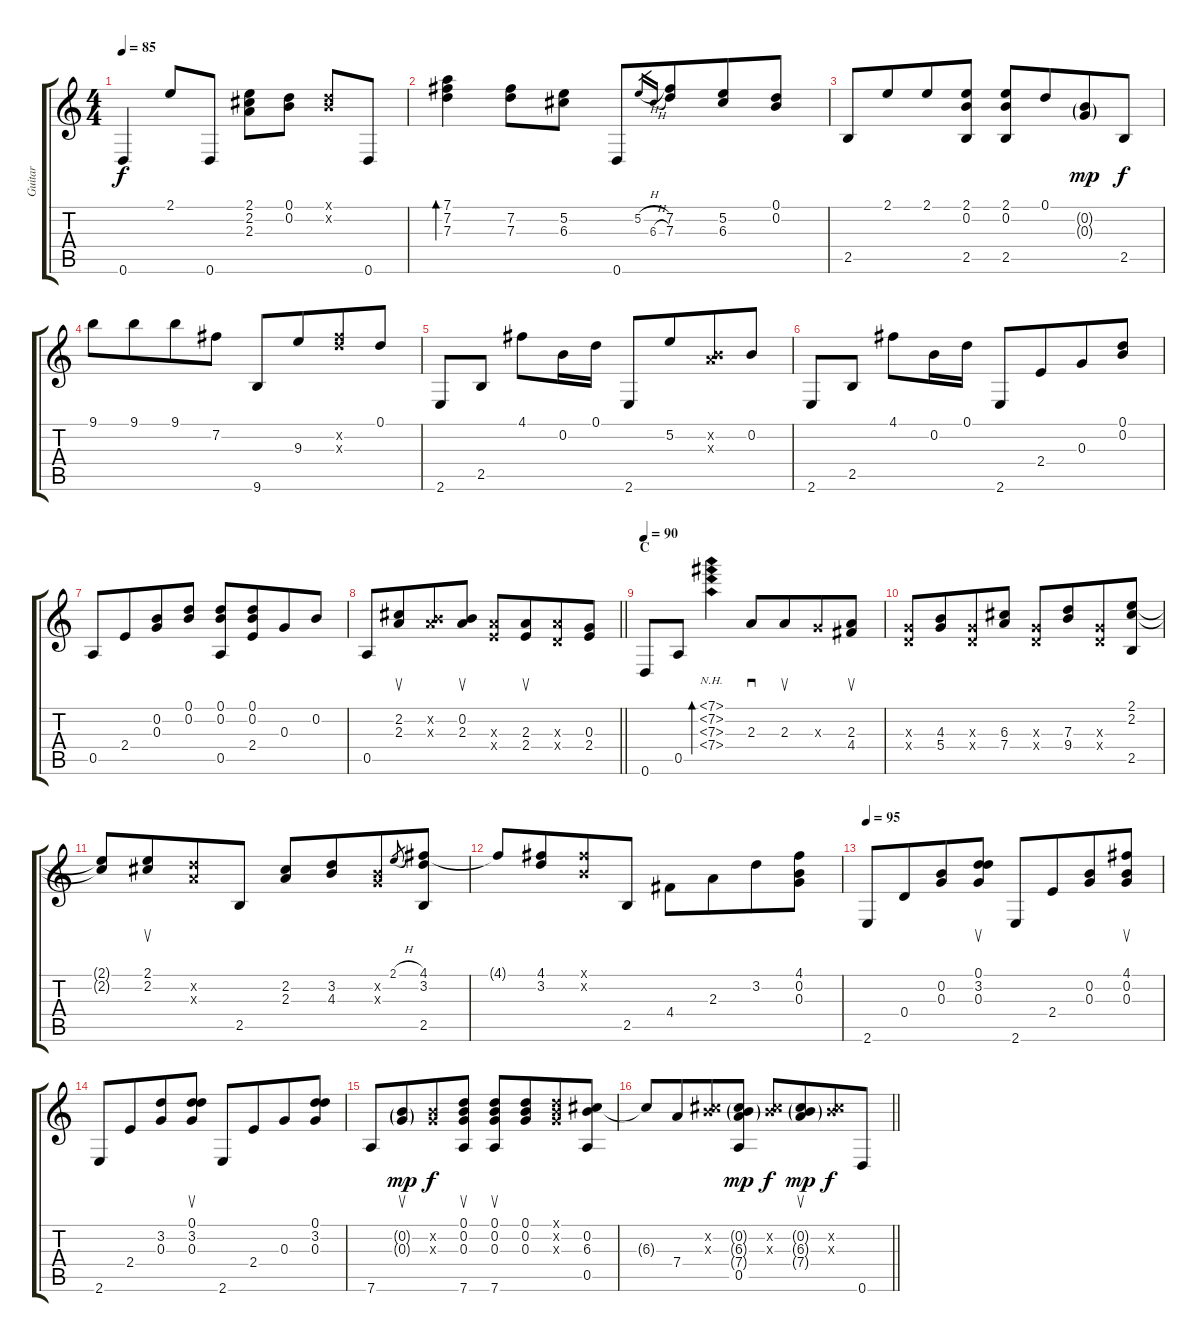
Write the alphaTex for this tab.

\track ("Guitar" "Guitar") {instrument acousticguitarsteel}
\staff {score tabs}
\tuning (D4 B3 G3 D3 A2 D2) {hide}
\ts (4 4)
\tempo 85
\clef g2
\ks c
0.6.4{dy f} 2.1.8 0.6.8 (2.1 2.2 2.3).8 (0.1 0.2).8 (0.1{x} 0.2{x}).8 0.6.8 |
(7.1 7.2 7.3).4{bd 240} (7.2 7.3).8 (5.2 6.3).8 0.6.8 5.2{h}.16{gr} 6.3{h}.16{gr} (7.2 7.3).8{beam merge} (5.2 6.3).8 (0.1 0.2).8 |
2.5.8 2.1.8{beam merge} 2.1.8 (2.1 0.2 2.5).8 (2.1 0.2 2.5).8 0.1.8{beam merge} (0.2{g} 0.3{g}).8{dy mp} 2.5.8{dy f} |
9.1.8 9.1.8{beam merge} 9.1.8 7.2.8 9.6.8 9.3.8{beam merge} (7.2{x} 7.3{x}).8 0.1.8 |
2.6.8 2.5.8 4.1.8 0.2.16 0.1.16 2.6.8 5.2.8{beam merge} (0.2{x} 2.3{x}).8 0.2.8 |
2.6.8 2.5.8 4.1.8 0.2.16 0.1.16 2.6.8 2.4.8{beam merge} 0.3.8 (0.1 0.2).8 |
0.5.8 2.4.8{beam merge} (0.2 0.3).8 (0.1 0.2).8 (0.1 0.2 0.5).8 (0.1 0.2 2.4).8{beam merge} 0.3.8 0.2.8 |
\barLineRight lightlight
0.5.8 (2.2 2.3).8{su beam merge} (0.2{x} 2.3{x}).8 (0.2 2.3).8{su} (2.3{x} 2.4{x}).8 (2.3 2.4).8{su beam merge} (2.3{x} 0.4{x}).8 (0.3 2.4).8 |
\section ("" "C")
\tempo 90
0.6.8 0.5.8 (7.1{nh} 7.2{nh} 7.3{nh} 7.4{nh}).4{bd 240} 2.3.8{sd} 2.3.8{su beam merge} 0.3{x}.8 (2.3 4.4).8{su} |
(0.3{x} 0.4{x}).8 (4.3 5.4).8{beam merge} (0.3{x} 0.4{x}).8 (6.3 7.4).8 (0.3{x} 0.4{x}).8 (7.3 9.4).8{beam merge} (0.3{x} 0.4{x}).8 (2.1 2.2 2.5).8 |
(2.1{t} 2.2{t}).8 (2.1 2.2).8{su beam merge} (3.2{x} 2.3{x}).8 2.5.8 (2.2 2.3).8 (3.2 4.3).8{beam merge} (0.2{x} 0.3{x}).8 2.1{h}.8{gr} (4.1 3.2 2.5).8 |
4.1{t}.8 (4.1 3.2).8{beam merge} (4.1{x} 0.2{x}).8 2.5.8 4.4.8 2.3.8{beam merge} 3.2.8 (4.1 0.2 0.3).8 |
\tempo 95
2.6.8 0.4.8{beam merge} (0.2 0.3).8 (0.1 3.2 0.3).8{su} 2.6.8 2.4.8{beam merge} (0.2 0.3).8 (4.1 0.2 0.3).8{su} |
2.6.8 2.4.8{beam merge} (3.2 0.3).8 (0.1 3.2 0.3).8{su} 2.6.8 2.4.8{beam merge} 0.3.8 (0.1 3.2 0.3).8 |
7.6.8 (0.2{g} 0.3{g}).8{su dy mp beam merge} (0.2{x} 0.3{x}).8{dy f} (0.1 0.2 0.3 7.6).8{su} (0.1 0.2 0.3 7.6).8{su} (0.1 0.2 0.3).8{beam merge} (0.1{x} 0.2{x} 0.3{x}).8 (0.2 6.3 0.5).8 |
\barLineRight lightlight
6.3{t}.8 7.4.8{beam merge} (0.2{x} 6.3{x}).8 (0.2{g} 6.3{g} 7.4{g} 0.5).8{dy mp} (0.2{x} 6.3{x}).8{dy f} (0.2{g} 6.3{g} 7.4{g}).8{su dy mp beam merge} (0.2{x} 6.3{x}).8{dy f} 0.6.8
